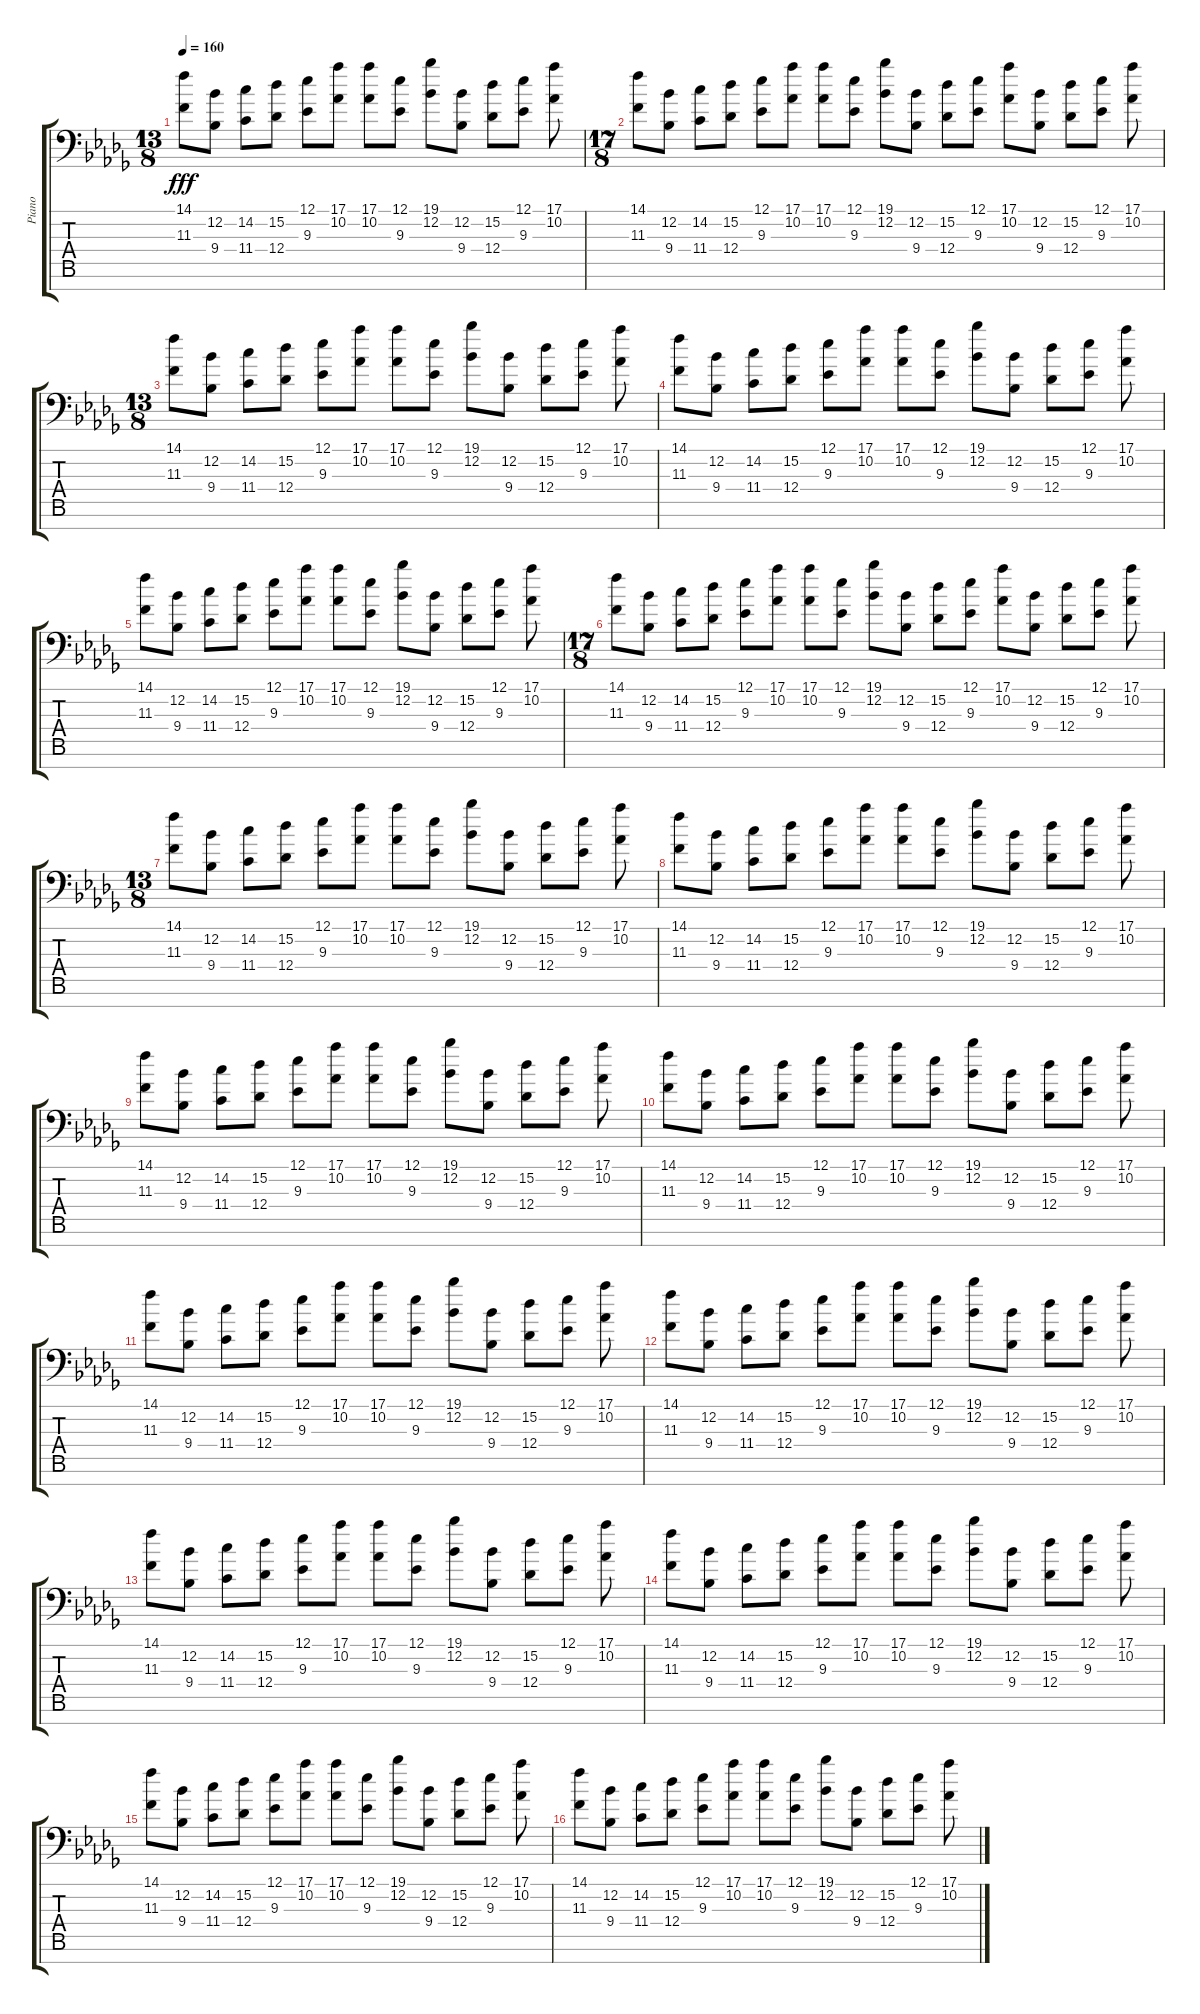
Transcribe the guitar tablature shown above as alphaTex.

\track ("Piano" "Piano") {instrument acousticgrandpiano}
\staff {score tabs}
\tuning (Eb4 Bb3 Gb3 Db3 Ab2 Eb2 Ab1) {hide}
\ts (13 8)
\tempo 160
\clef f4
\ks bbminor
(14.1 11.3).8{dy fff} (12.2 9.4).8 (14.2 11.4).8 (15.2 12.4).8 (12.1 9.3).8 (17.1 10.2).8 (17.1 10.2).8 (12.1 9.3).8 (19.1 12.2).8 (12.2 9.4).8 (15.2 12.4).8 (12.1 9.3).8 (17.1 10.2).8 |
\ts (17 8)
(14.1 11.3).8 (12.2 9.4).8 (14.2 11.4).8 (15.2 12.4).8 (12.1 9.3).8 (17.1 10.2).8 (17.1 10.2).8 (12.1 9.3).8 (19.1 12.2).8 (12.2 9.4).8 (15.2 12.4).8 (12.1 9.3).8 (17.1 10.2).8 (12.2 9.4).8 (15.2 12.4).8 (12.1 9.3).8 (17.1 10.2).8 |
\ts (13 8)
(14.1 11.3).8 (12.2 9.4).8 (14.2 11.4).8 (15.2 12.4).8 (12.1 9.3).8 (17.1 10.2).8 (17.1 10.2).8 (12.1 9.3).8 (19.1 12.2).8 (12.2 9.4).8 (15.2 12.4).8 (12.1 9.3).8 (17.1 10.2).8 |
(14.1 11.3).8 (12.2 9.4).8 (14.2 11.4).8 (15.2 12.4).8 (12.1 9.3).8 (17.1 10.2).8 (17.1 10.2).8 (12.1 9.3).8 (19.1 12.2).8 (12.2 9.4).8 (15.2 12.4).8 (12.1 9.3).8 (17.1 10.2).8 |
(14.1 11.3).8 (12.2 9.4).8 (14.2 11.4).8 (15.2 12.4).8 (12.1 9.3).8 (17.1 10.2).8 (17.1 10.2).8 (12.1 9.3).8 (19.1 12.2).8 (12.2 9.4).8 (15.2 12.4).8 (12.1 9.3).8 (17.1 10.2).8 |
\ts (17 8)
(14.1 11.3).8 (12.2 9.4).8 (14.2 11.4).8 (15.2 12.4).8 (12.1 9.3).8 (17.1 10.2).8 (17.1 10.2).8 (12.1 9.3).8 (19.1 12.2).8 (12.2 9.4).8 (15.2 12.4).8 (12.1 9.3).8 (17.1 10.2).8 (12.2 9.4).8 (15.2 12.4).8 (12.1 9.3).8 (17.1 10.2).8 |
\ts (13 8)
(14.1 11.3).8 (12.2 9.4).8 (14.2 11.4).8 (15.2 12.4).8 (12.1 9.3).8 (17.1 10.2).8 (17.1 10.2).8 (12.1 9.3).8 (19.1 12.2).8 (12.2 9.4).8 (15.2 12.4).8 (12.1 9.3).8 (17.1 10.2).8 |
(14.1 11.3).8 (12.2 9.4).8 (14.2 11.4).8 (15.2 12.4).8 (12.1 9.3).8 (17.1 10.2).8 (17.1 10.2).8 (12.1 9.3).8 (19.1 12.2).8 (12.2 9.4).8 (15.2 12.4).8 (12.1 9.3).8 (17.1 10.2).8 |
(14.1 11.3).8 (12.2 9.4).8 (14.2 11.4).8 (15.2 12.4).8 (12.1 9.3).8 (17.1 10.2).8 (17.1 10.2).8 (12.1 9.3).8 (19.1 12.2).8 (12.2 9.4).8 (15.2 12.4).8 (12.1 9.3).8 (17.1 10.2).8 |
(14.1 11.3).8 (12.2 9.4).8 (14.2 11.4).8 (15.2 12.4).8 (12.1 9.3).8 (17.1 10.2).8 (17.1 10.2).8 (12.1 9.3).8 (19.1 12.2).8 (12.2 9.4).8 (15.2 12.4).8 (12.1 9.3).8 (17.1 10.2).8 |
(14.1 11.3).8 (12.2 9.4).8 (14.2 11.4).8 (15.2 12.4).8 (12.1 9.3).8 (17.1 10.2).8 (17.1 10.2).8 (12.1 9.3).8 (19.1 12.2).8 (12.2 9.4).8 (15.2 12.4).8 (12.1 9.3).8 (17.1 10.2).8 |
(14.1 11.3).8 (12.2 9.4).8 (14.2 11.4).8 (15.2 12.4).8 (12.1 9.3).8 (17.1 10.2).8 (17.1 10.2).8 (12.1 9.3).8 (19.1 12.2).8 (12.2 9.4).8 (15.2 12.4).8 (12.1 9.3).8 (17.1 10.2).8 |
(14.1 11.3).8 (12.2 9.4).8 (14.2 11.4).8 (15.2 12.4).8 (12.1 9.3).8 (17.1 10.2).8 (17.1 10.2).8 (12.1 9.3).8 (19.1 12.2).8 (12.2 9.4).8 (15.2 12.4).8 (12.1 9.3).8 (17.1 10.2).8 |
(14.1 11.3).8 (12.2 9.4).8 (14.2 11.4).8 (15.2 12.4).8 (12.1 9.3).8 (17.1 10.2).8 (17.1 10.2).8 (12.1 9.3).8 (19.1 12.2).8 (12.2 9.4).8 (15.2 12.4).8 (12.1 9.3).8 (17.1 10.2).8 |
(14.1 11.3).8 (12.2 9.4).8 (14.2 11.4).8 (15.2 12.4).8 (12.1 9.3).8 (17.1 10.2).8 (17.1 10.2).8 (12.1 9.3).8 (19.1 12.2).8 (12.2 9.4).8 (15.2 12.4).8 (12.1 9.3).8 (17.1 10.2).8 |
(14.1 11.3).8 (12.2 9.4).8 (14.2 11.4).8 (15.2 12.4).8 (12.1 9.3).8 (17.1 10.2).8 (17.1 10.2).8 (12.1 9.3).8 (19.1 12.2).8 (12.2 9.4).8 (15.2 12.4).8 (12.1 9.3).8 (17.1 10.2).8
